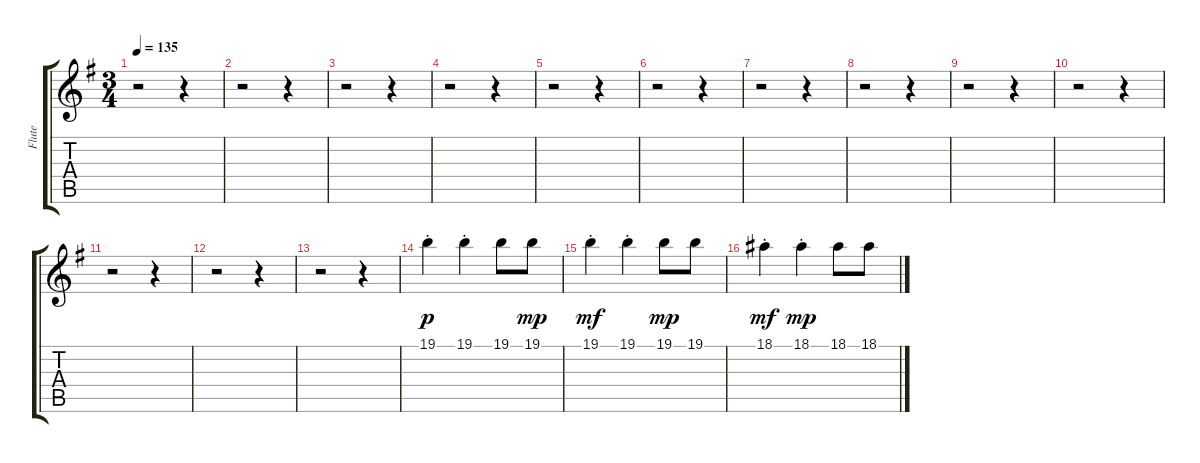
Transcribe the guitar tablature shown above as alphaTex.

\track ("Flute" "Flute") {instrument flute}
\staff {score tabs}
\tuning (E4 B3 G3 D3 A2 E2) {hide}
\ts (3 4)
\tempo 135
\clef g2
\ks eminor
r.2{dy p} r.4 |
r.2 r.4 |
r.2 r.4 |
r.2 r.4 |
r.2 r.4 |
r.2 r.4 |
r.2 r.4 |
r.2 r.4 |
r.2 r.4 |
r.2 r.4 |
r.2 r.4 |
r.2 r.4 |
r.2 r.4 |
19.1{st}.4 19.1{st}.4 19.1.8 19.1.8{dy mp} |
19.1{st}.4{dy mf} 19.1{st}.4 19.1.8{dy mp} 19.1.8 |
18.1{st}.4{dy mf} 18.1{st}.4{dy mp} 18.1.8 18.1.8
